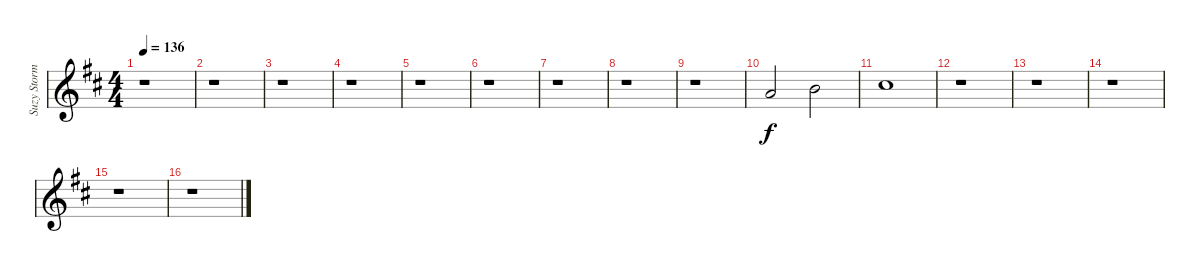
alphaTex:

\track ("Suzy Storm Vocals" "Suzy Storm") {instrument flute}
\staff {score}
\tuning (Eb4 Bb3 Gb3 Db3 Ab2 Eb2) {hide}
\ts (4 4)
\tempo 136
\clef g2
\ks d
r.1{dy f} |
r.1 |
r.1 |
r.1 |
r.1 |
r.1 |
r.1 |
r.1 |
r.1 |
11.2.2 13.2.2 |
15.2.1 |
r.1 |
r.1 |
r.1 |
r.1 |
r.1
